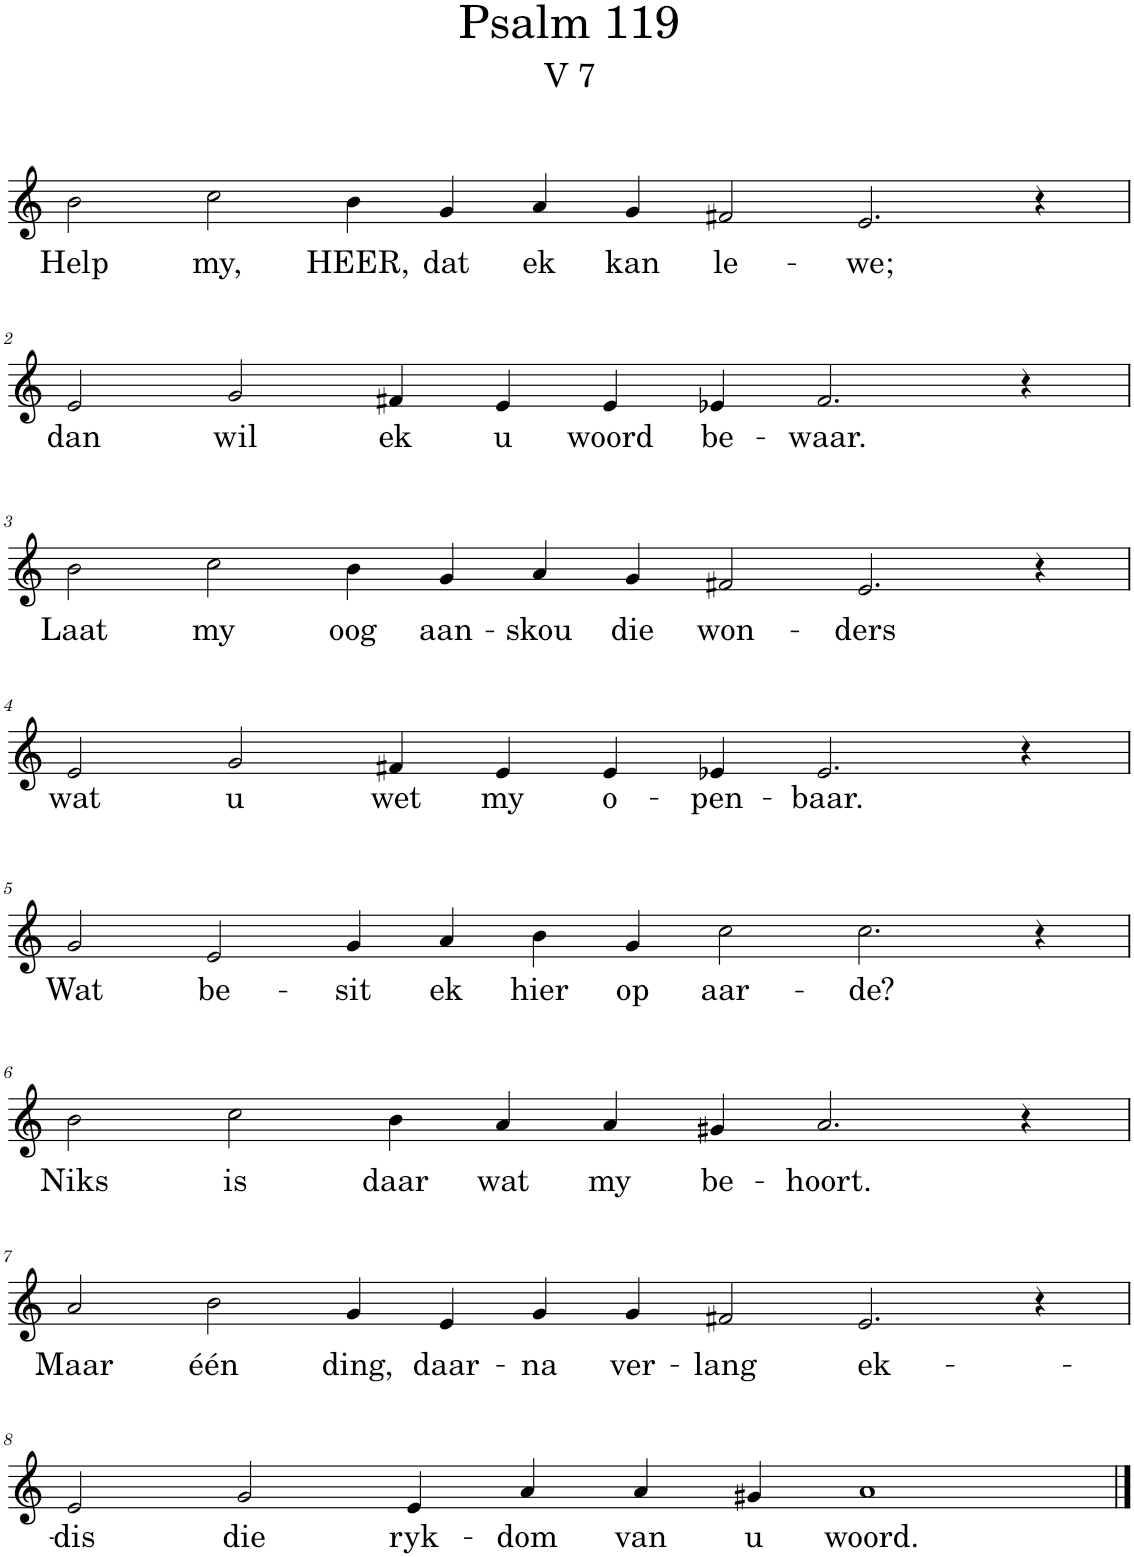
**kern	**text
*part1	*part1
*staff1	*staff1
*I"Pipe Organ	*
*I'Org.	*
*clefG2	*
*k[]	*
*M14/4	*
=1	=1
!	!LO:LY:b
2b\	Help
!	!LO:LY:b
2cc\	my,
!	!LO:LY:b
4b\	HEER,
!	!LO:LY:b
4g/	dat
!	!LO:LY:b
4a/	ek
!	!LO:LY:b
4g/	kan
!	!LO:LY:b
2f#X/	le-
!	!LO:LY:b
2.e/	-we;
4r	.
!!LO:LB:g=z
=2	=2
*M12/4	*
!	!LO:LY:b
2e/	dan
!	!LO:LY:b
2g/	wil
!	!LO:LY:b
4f#X/	ek
!	!LO:LY:b
4e/	u
!	!LO:LY:b
4e/	woord
!	!LO:LY:b
4e-X/	be-
!	!LO:LY:b
2.f#/	-waar.
4r	.
!!LO:LB:g=z
=3	=3
*M14/4	*
!	!LO:LY:b
2b\	Laat
!	!LO:LY:b
2cc\	my
!	!LO:LY:b
4b\	oog
!	!LO:LY:b
4g/	aan-
!	!LO:LY:b
4a/	-skou
!	!LO:LY:b
4g/	die
!	!LO:LY:b
2f#X/	won-
!	!LO:LY:b
2.e/	-ders
4r	.
!!LO:LB:g=z
=4	=4
*M12/4	*
!	!LO:LY:b
2e/	wat
!	!LO:LY:b
2g/	u
!	!LO:LY:b
4f#X/	wet
!	!LO:LY:b
4e/	my
!	!LO:LY:b
4e/	o-
!	!LO:LY:b
4e-X/	-pen-
!	!LO:LY:b
2.e-/	-baar.
4r	.
!!LO:LB:g=z
=5	=5
*M14/4	*
!	!LO:LY:b
2g/	Wat
!	!LO:LY:b
2e/	be-
!	!LO:LY:b
4g/	-sit
!	!LO:LY:b
4a/	ek
!	!LO:LY:b
4b\	hier
!	!LO:LY:b
4g/	op
!	!LO:LY:b
2cc\	aar-
!	!LO:LY:b
2.cc\	-de?
4r	.
!!LO:LB:g=z
=6	=6
*M12/4	*
!	!LO:LY:b
2b\	Niks
!	!LO:LY:b
2cc\	is
!	!LO:LY:b
4b\	daar
!	!LO:LY:b
4a/	wat
!	!LO:LY:b
4a/	my
!	!LO:LY:b
4g#X/	be-
!	!LO:LY:b
2.a/	-hoort.
4r	.
!!LO:LB:g=z
=7	=7
*M14/4	*
!	!LO:LY:b
2a/	Maar
!	!LO:LY:b
2b\	één
!	!LO:LY:b
4g/	ding,
!	!LO:LY:b
4e/	daar-
!	!LO:LY:b
4g/	-na
!	!LO:LY:b
4g/	ver-
!	!LO:LY:b
2f#X/	-lang
!	!LO:LY:b
2.e/	ek-
4r	.
!!LO:LB:g=z
=8	=8
!	!LO:LY:b
2e/	-dis
!	!LO:LY:b
2g/	die
!	!LO:LY:b
4e/	ryk-
!	!LO:LY:b
4a/	-dom
!	!LO:LY:b
4a/	van
!	!LO:LY:b
4g#X/	u
!	!LO:LY:b
1a	woord.
==	==
*-	*-
